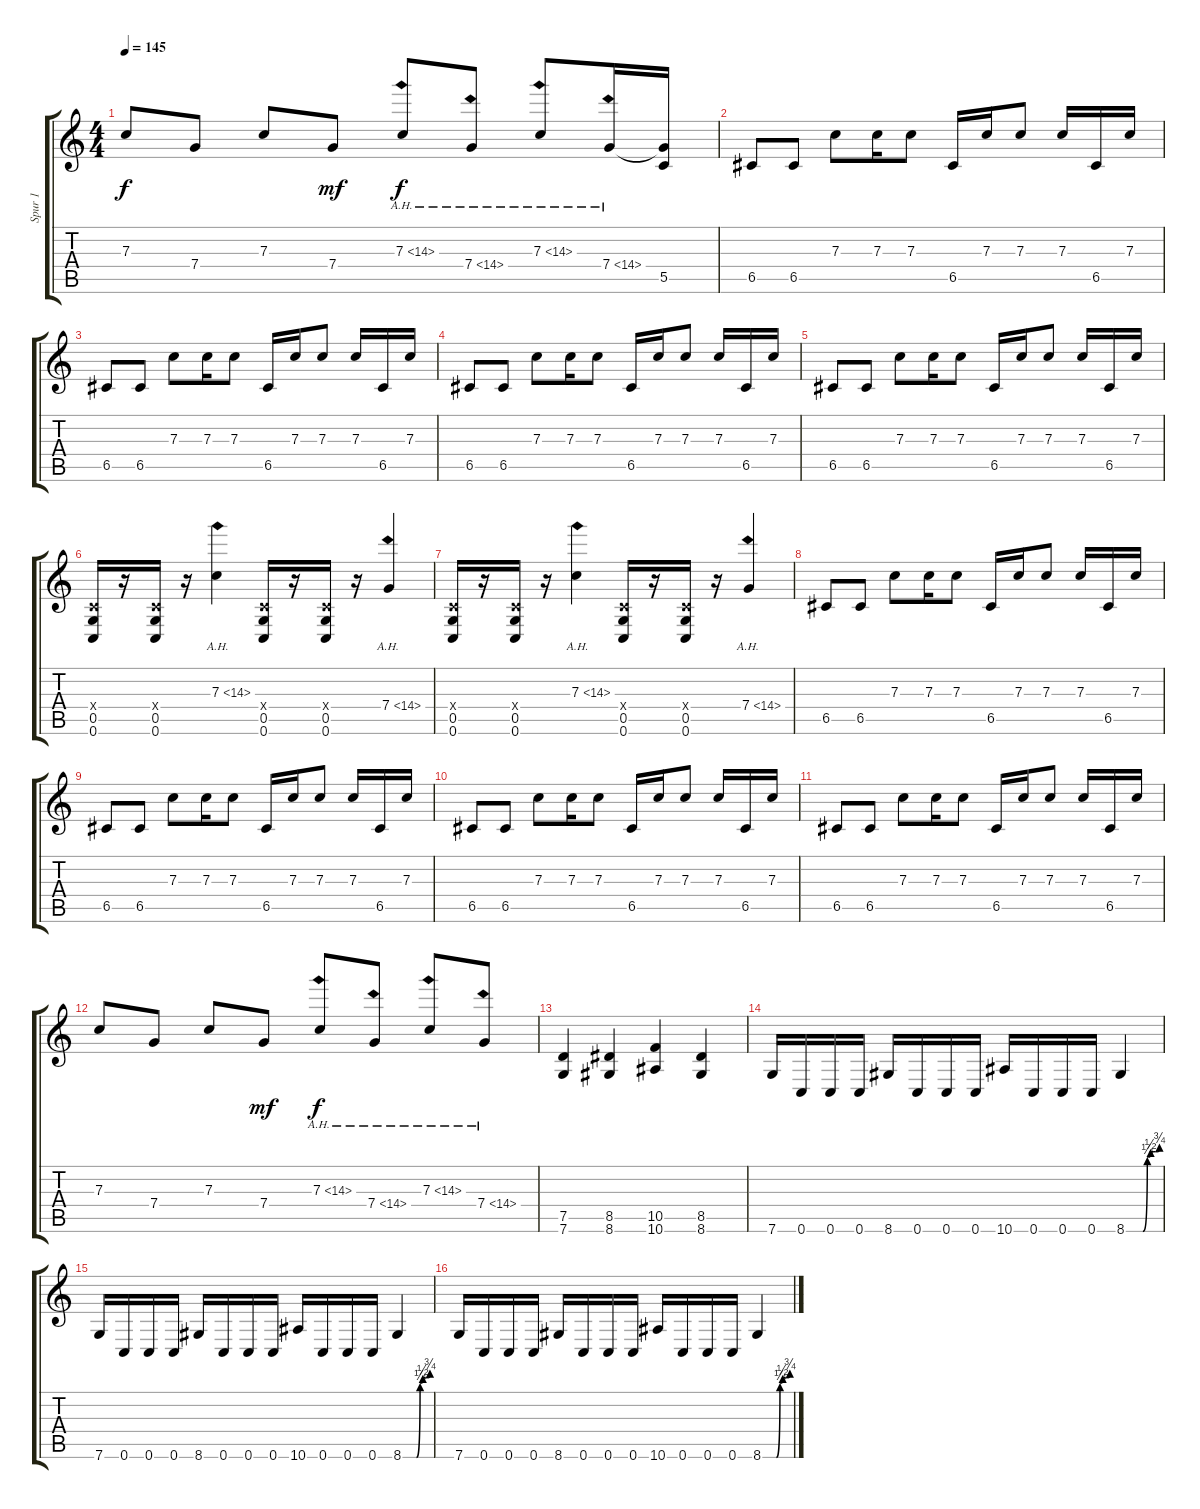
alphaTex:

\track ("Spur 1" "Spur 1") {instrument distortionguitar}
\staff {score tabs}
\tuning (D4 A3 F3 C3 G2 C2) {hide}
\ts (4 4)
\tempo 145
\clef g2
\ks c
7.3.8{dy f} 7.4.8 7.3.8 7.4.8{dy mf} 7.3{ah 7}.8{dy f} 7.4{ah 7}.8 7.3{ah 7}.8 7.4{ah 7}.16 (7.4{t} 5.5).16 |
6.5.8 6.5.8 7.3.8 7.3.16 7.3.8 6.5.16 7.3.16 7.3.8 7.3.16 6.5.16 7.3.16 |
6.5.8 6.5.8 7.3.8 7.3.16 7.3.8 6.5.16 7.3.16 7.3.8 7.3.16 6.5.16 7.3.16 |
6.5.8 6.5.8 7.3.8 7.3.16 7.3.8 6.5.16 7.3.16 7.3.8 7.3.16 6.5.16 7.3.16 |
6.5.8 6.5.8 7.3.8 7.3.16 7.3.8 6.5.16 7.3.16 7.3.8 7.3.16 6.5.16 7.3.16 |
(0.4{x} 0.5 0.6).16 r.16 (0.4{x} 0.5 0.6).16 r.16 7.3{ah 7}.4 (0.4{x} 0.5 0.6).16 r.16 (0.4{x} 0.5 0.6).16 r.16 7.4{ah 7}.4 |
(0.4{x} 0.5 0.6).16 r.16 (0.4{x} 0.5 0.6).16 r.16 7.3{ah 7}.4 (0.4{x} 0.5 0.6).16 r.16 (0.4{x} 0.5 0.6).16 r.16 7.4{ah 7}.4 |
6.5.8 6.5.8 7.3.8 7.3.16 7.3.8 6.5.16 7.3.16 7.3.8 7.3.16 6.5.16 7.3.16 |
6.5.8 6.5.8 7.3.8 7.3.16 7.3.8 6.5.16 7.3.16 7.3.8 7.3.16 6.5.16 7.3.16 |
6.5.8 6.5.8 7.3.8 7.3.16 7.3.8 6.5.16 7.3.16 7.3.8 7.3.16 6.5.16 7.3.16 |
6.5.8 6.5.8 7.3.8 7.3.16 7.3.8 6.5.16 7.3.16 7.3.8 7.3.16 6.5.16 7.3.16 |
7.3.8 7.4.8 7.3.8 7.4.8{dy mf} 7.3{ah 7}.8{dy f} 7.4{ah 7}.8 7.3{ah 7}.8 7.4{ah 7}.8 |
(7.5 7.6).4 (8.5 8.6).4 (10.5 10.6).4 (8.5 8.6).4 |
7.6.16 0.6.16 0.6.16 0.6.16 8.6.16 0.6.16 0.6.16 0.6.16 10.6.16 0.6.16 0.6.16 0.6.16 8.6{be (custom 0 0 30 0 38 1 40 1 44 2 46 2 50 2 53 2 56 2 60 3)}.4 |
7.6.16 0.6.16 0.6.16 0.6.16 8.6.16 0.6.16 0.6.16 0.6.16 10.6.16 0.6.16 0.6.16 0.6.16 8.6{be (custom 0 0 30 0 38 1 40 1 44 2 46 2 50 2 53 2 56 2 60 3)}.4 |
7.6.16 0.6.16 0.6.16 0.6.16 8.6.16 0.6.16 0.6.16 0.6.16 10.6.16 0.6.16 0.6.16 0.6.16 8.6{be (custom 0 0 30 0 38 1 40 1 44 2 46 2 50 2 53 2 56 2 60 3)}.4
